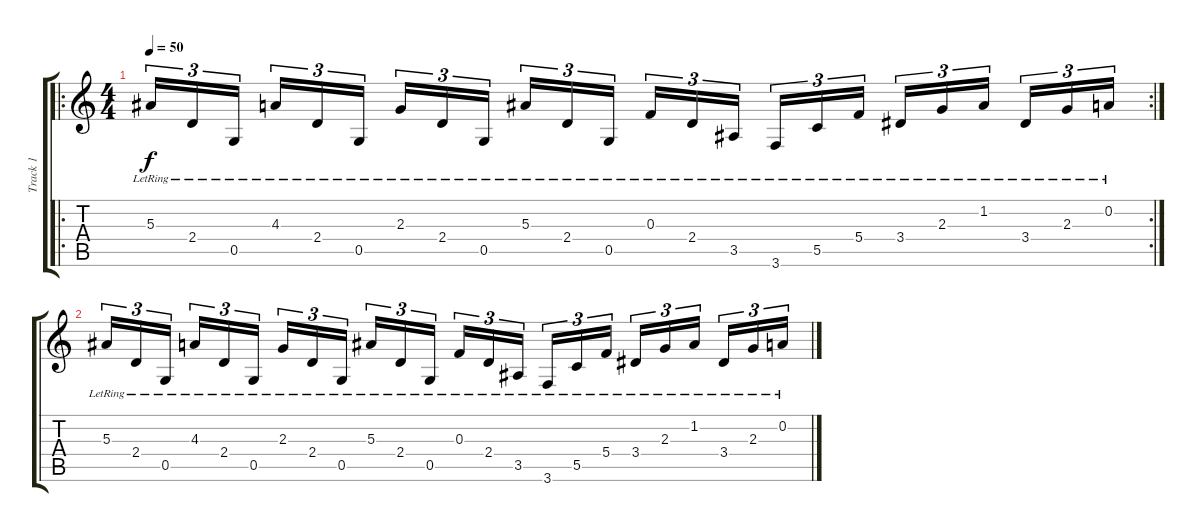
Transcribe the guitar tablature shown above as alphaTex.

\track ("Track 1" "Track 1") {instrument acousticguitarsteel}
\staff {score tabs}
\tuning (D4 A3 F3 C3 G2 D2) {hide}
\ro
\rc 2
\ts (4 4)
\tempo 50
\clef g2
\ks c
5.3{lr}.16{tu (3 2) dy f instrument acousticguitarsteel} 2.4{lr}.16{tu (3 2)} 0.5{lr}.16{tu (3 2)} 4.3{lr}.16{tu (3 2)} 2.4{lr}.16{tu (3 2)} 0.5{lr}.16{tu (3 2)} 2.3{lr}.16{tu (3 2)} 2.4{lr}.16{tu (3 2)} 0.5{lr}.16{tu (3 2)} 5.3{lr}.16{tu (3 2)} 2.4{lr}.16{tu (3 2)} 0.5{lr}.16{tu (3 2)} 0.3{lr}.16{tu (3 2)} 2.4{lr}.16{tu (3 2)} 3.5{lr}.16{tu (3 2)} 3.6{lr}.16{tu (3 2)} 5.5{lr}.16{tu (3 2)} 5.4{lr}.16{tu (3 2)} 3.4{lr}.16{tu (3 2)} 2.3{lr}.16{tu (3 2)} 1.2{lr}.16{tu (3 2)} 3.4{lr}.16{tu (3 2)} 2.3{lr}.16{tu (3 2)} 0.2{lr}.16{tu (3 2)} |
5.3{lr}.16{tu (3 2)} 2.4{lr}.16{tu (3 2)} 0.5{lr}.16{tu (3 2)} 4.3{lr}.16{tu (3 2)} 2.4{lr}.16{tu (3 2)} 0.5{lr}.16{tu (3 2)} 2.3{lr}.16{tu (3 2)} 2.4{lr}.16{tu (3 2)} 0.5{lr}.16{tu (3 2)} 5.3{lr}.16{tu (3 2)} 2.4{lr}.16{tu (3 2)} 0.5{lr}.16{tu (3 2)} 0.3{lr}.16{tu (3 2)} 2.4{lr}.16{tu (3 2)} 3.5{lr}.16{tu (3 2)} 3.6{lr}.16{tu (3 2)} 5.5{lr}.16{tu (3 2)} 5.4{lr}.16{tu (3 2)} 3.4{lr}.16{tu (3 2)} 2.3{lr}.16{tu (3 2)} 1.2{lr}.16{tu (3 2)} 3.4{lr}.16{tu (3 2)} 2.3{lr}.16{tu (3 2)} 0.2{lr}.16{tu (3 2)}
